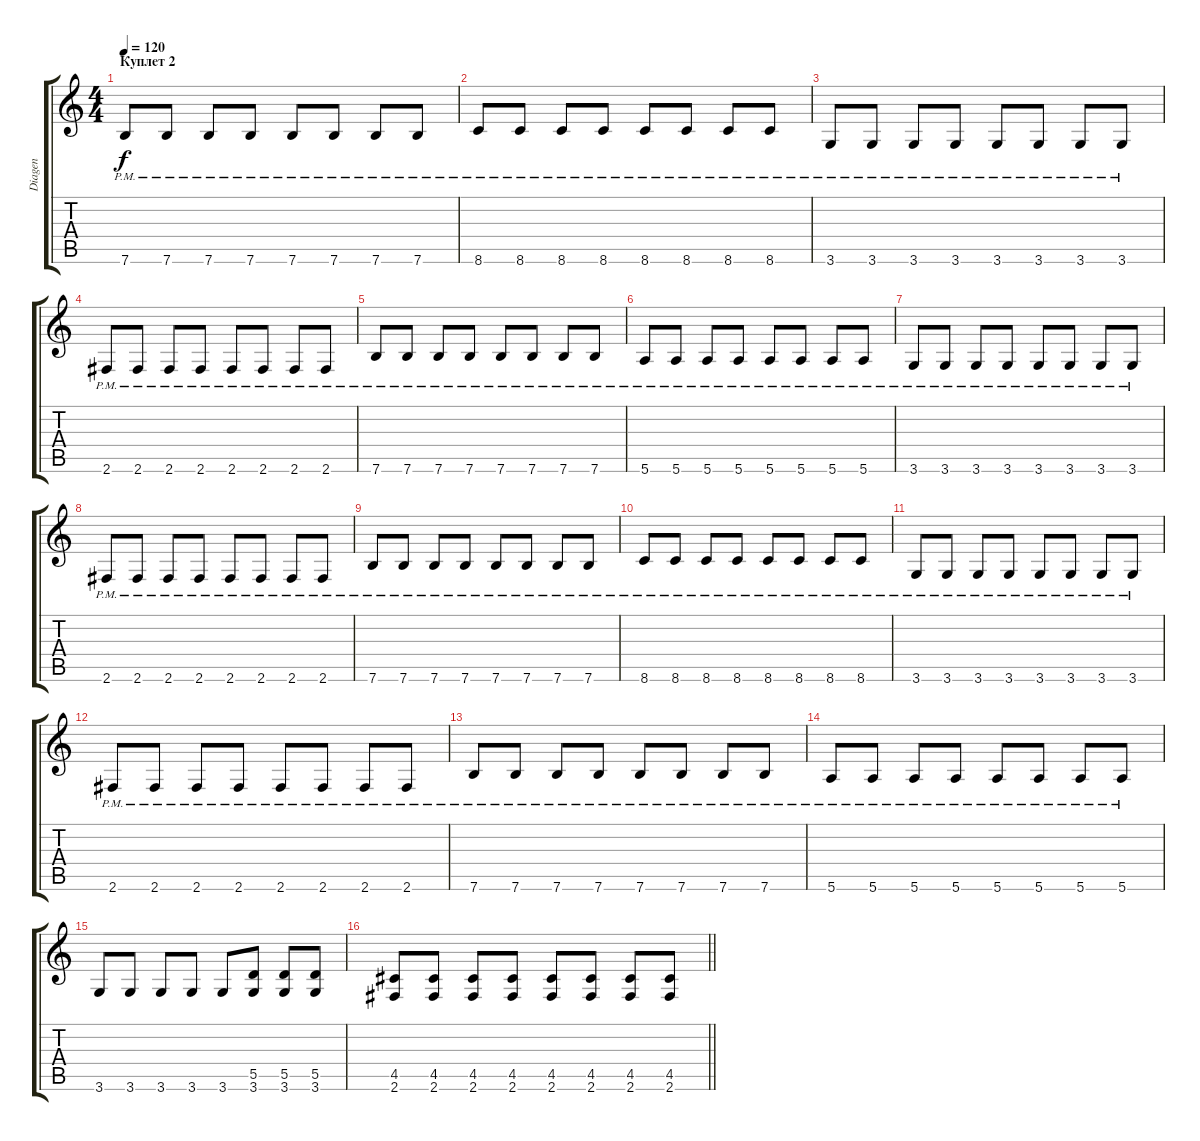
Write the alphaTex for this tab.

\track ("Diagen" "Diagen") {instrument distortionguitar}
\staff {score tabs}
\tuning (E4 B3 G3 D3 A2 E2) {hide}
\ts (4 4)
\section ("" "Куплет 2")
\tempo 120
\clef g2
\ks c
7.6{pm}.8{dy f} 7.6{pm}.8 7.6{pm}.8 7.6{pm}.8 7.6{pm}.8 7.6{pm}.8 7.6{pm}.8 7.6{pm}.8 |
8.6{pm}.8 8.6{pm}.8 8.6{pm}.8 8.6{pm}.8 8.6{pm}.8 8.6{pm}.8 8.6{pm}.8 8.6{pm}.8 |
3.6{pm}.8 3.6{pm}.8 3.6{pm}.8 3.6{pm}.8 3.6{pm}.8 3.6{pm}.8 3.6{pm}.8 3.6{pm}.8 |
2.6{pm}.8 2.6{pm}.8 2.6{pm}.8 2.6{pm}.8 2.6{pm}.8 2.6{pm}.8 2.6{pm}.8 2.6{pm}.8 |
7.6{pm}.8 7.6{pm}.8 7.6{pm}.8 7.6{pm}.8 7.6{pm}.8 7.6{pm}.8 7.6{pm}.8 7.6{pm}.8 |
5.6{pm}.8 5.6{pm}.8 5.6{pm}.8 5.6{pm}.8 5.6{pm}.8 5.6{pm}.8 5.6{pm}.8 5.6{pm}.8 |
3.6{pm}.8 3.6{pm}.8 3.6{pm}.8 3.6{pm}.8 3.6{pm}.8 3.6{pm}.8 3.6{pm}.8 3.6{pm}.8 |
2.6{pm}.8 2.6{pm}.8 2.6{pm}.8 2.6{pm}.8 2.6{pm}.8 2.6{pm}.8 2.6{pm}.8 2.6{pm}.8 |
7.6{pm}.8 7.6{pm}.8 7.6{pm}.8 7.6{pm}.8 7.6{pm}.8 7.6{pm}.8 7.6{pm}.8 7.6{pm}.8 |
8.6{pm}.8 8.6{pm}.8 8.6{pm}.8 8.6{pm}.8 8.6{pm}.8 8.6{pm}.8 8.6{pm}.8 8.6{pm}.8 |
3.6{pm}.8 3.6{pm}.8 3.6{pm}.8 3.6{pm}.8 3.6{pm}.8 3.6{pm}.8 3.6{pm}.8 3.6{pm}.8 |
2.6{pm}.8 2.6{pm}.8 2.6{pm}.8 2.6{pm}.8 2.6{pm}.8 2.6{pm}.8 2.6{pm}.8 2.6{pm}.8 |
7.6{pm}.8 7.6{pm}.8 7.6{pm}.8 7.6{pm}.8 7.6{pm}.8 7.6{pm}.8 7.6{pm}.8 7.6{pm}.8 |
5.6{pm}.8 5.6{pm}.8 5.6{pm}.8 5.6{pm}.8 5.6{pm}.8 5.6{pm}.8 5.6{pm}.8 5.6{pm}.8 |
3.6.8 3.6.8 3.6.8 3.6.8 3.6.8 (5.5 3.6).8 (5.5 3.6).8 (5.5 3.6).8 |
\barLineRight lightlight
(4.5 2.6).8 (4.5 2.6).8 (4.5 2.6).8 (4.5 2.6).8 (4.5 2.6).8 (4.5 2.6).8 (4.5 2.6).8 (4.5 2.6).8
